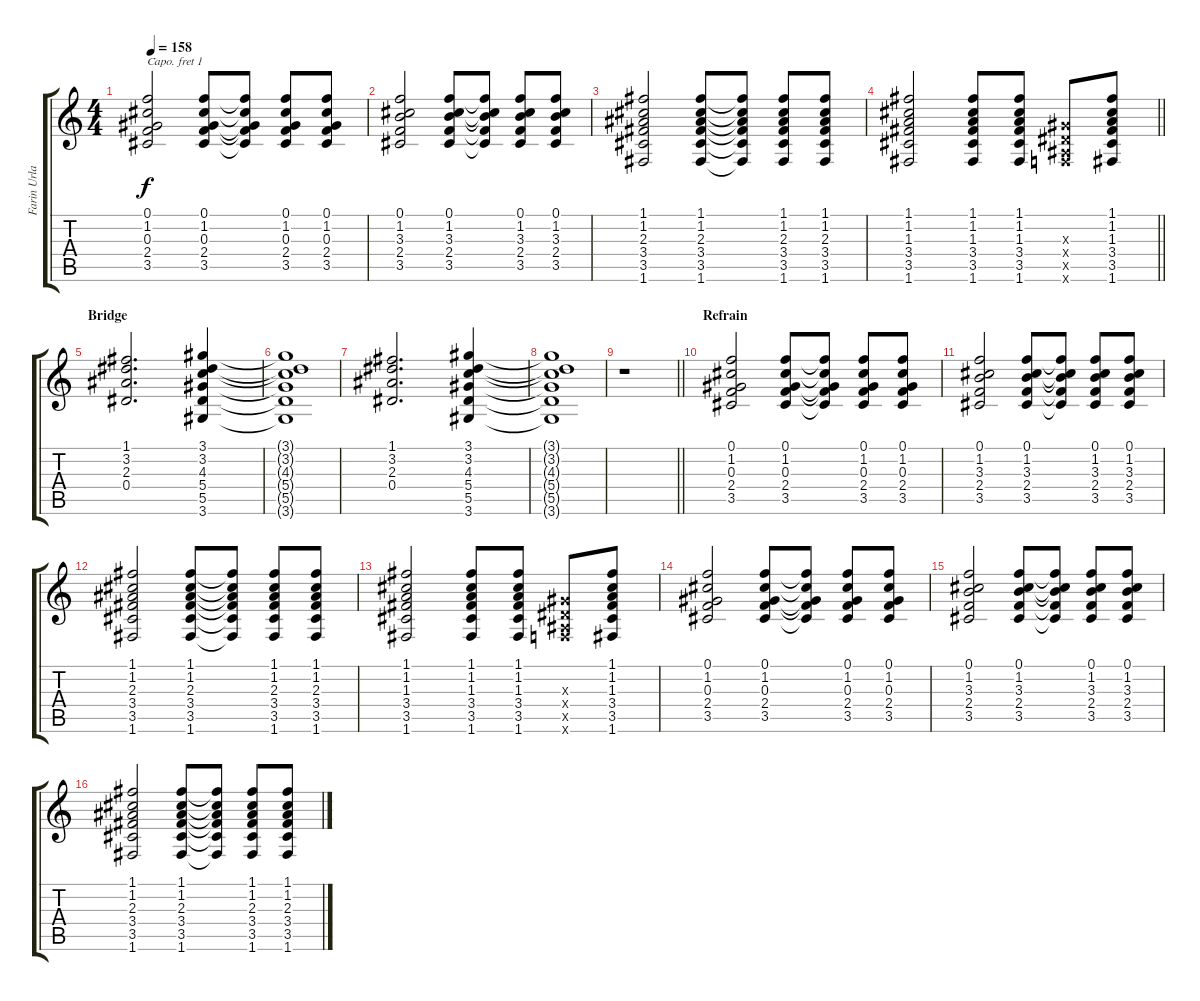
\track ("Farin Urlaub I" "Farin Urla") {instrument acousticguitarsteel}
\staff {score tabs}
\capo 1
\tuning (E4 B3 G3 D3 A2 E2) {hide}
\ts (4 4)
\tempo 158
\clef g2
\ks c
(0.1 1.2 0.3 2.4 3.5).2{dy f} (0.1 1.2 0.3 2.4 3.5).8 (0.1{t} 1.2{t} 0.3{t} 2.4{t} 3.5{t}).8 (0.1 1.2 0.3 2.4 3.5).8 (0.1 1.2 0.3 2.4 3.5).8 |
(0.1 1.2 3.3 2.4 3.5).2 (0.1 1.2 3.3 2.4 3.5).8 (0.1{t} 1.2{t} 3.3{t} 2.4{t} 3.5{t}).8 (0.1 1.2 3.3 2.4 3.5).8 (0.1 1.2 3.3 2.4 3.5).8 |
(1.1 1.2 2.3 3.4 3.5 1.6).2 (1.1 1.2 2.3 3.4 3.5 1.6).8 (1.1{t} 1.2{t} 2.3{t} 3.4{t} 3.5{t} 1.6{t}).8 (1.1 1.2 2.3 3.4 3.5 1.6).8 (1.1 1.2 2.3 3.4 3.5 1.6).8 |
\barLineRight lightlight
(1.1 1.2 1.3 3.4 3.5 1.6).2 (1.1 1.2 1.3 3.4 3.5 1.6).8 (1.1 1.2 1.3 3.4 3.5 1.6).8 (0.3{x} 0.4{x} 0.5{x} 0.6{x}).8 (1.1 1.2 1.3 3.4 3.5 1.6).8 |
\section ("" "Bridge")
(1.1 3.2 2.3 0.4).2{d} (3.1 3.2 4.3 5.4 5.5 3.6).4 |
(3.1{t} 3.2{t} 4.3{t} 5.4{t} 5.5{t} 3.6{t}).1 |
(1.1 3.2 2.3 0.4).2{d} (3.1 3.2 4.3 5.4 5.5 3.6).4 |
(3.1{t} 3.2{t} 4.3{t} 5.4{t} 5.5{t} 3.6{t}).1 |
\barLineRight lightlight
r.1 |
\section ("" "Refrain")
(0.1 1.2 0.3 2.4 3.5).2 (0.1 1.2 0.3 2.4 3.5).8 (0.1{t} 1.2{t} 0.3{t} 2.4{t} 3.5{t}).8 (0.1 1.2 0.3 2.4 3.5).8 (0.1 1.2 0.3 2.4 3.5).8 |
(0.1 1.2 3.3 2.4 3.5).2 (0.1 1.2 3.3 2.4 3.5).8 (0.1{t} 1.2{t} 3.3{t} 2.4{t} 3.5{t}).8 (0.1 1.2 3.3 2.4 3.5).8 (0.1 1.2 3.3 2.4 3.5).8 |
(1.1 1.2 2.3 3.4 3.5 1.6).2 (1.1 1.2 2.3 3.4 3.5 1.6).8 (1.1{t} 1.2{t} 2.3{t} 3.4{t} 3.5{t} 1.6{t}).8 (1.1 1.2 2.3 3.4 3.5 1.6).8 (1.1 1.2 2.3 3.4 3.5 1.6).8 |
(1.1 1.2 1.3 3.4 3.5 1.6).2 (1.1 1.2 1.3 3.4 3.5 1.6).8 (1.1 1.2 1.3 3.4 3.5 1.6).8 (0.3{x} 0.4{x} 0.5{x} 0.6{x}).8 (1.1 1.2 1.3 3.4 3.5 1.6).8 |
(0.1 1.2 0.3 2.4 3.5).2 (0.1 1.2 0.3 2.4 3.5).8 (0.1{t} 1.2{t} 0.3{t} 2.4{t} 3.5{t}).8 (0.1 1.2 0.3 2.4 3.5).8 (0.1 1.2 0.3 2.4 3.5).8 |
(0.1 1.2 3.3 2.4 3.5).2 (0.1 1.2 3.3 2.4 3.5).8 (0.1{t} 1.2{t} 3.3{t} 2.4{t} 3.5{t}).8 (0.1 1.2 3.3 2.4 3.5).8 (0.1 1.2 3.3 2.4 3.5).8 |
(1.1 1.2 2.3 3.4 3.5 1.6).2 (1.1 1.2 2.3 3.4 3.5 1.6).8 (1.1{t} 1.2{t} 2.3{t} 3.4{t} 3.5{t} 1.6{t}).8 (1.1 1.2 2.3 3.4 3.5 1.6).8 (1.1 1.2 2.3 3.4 3.5 1.6).8
